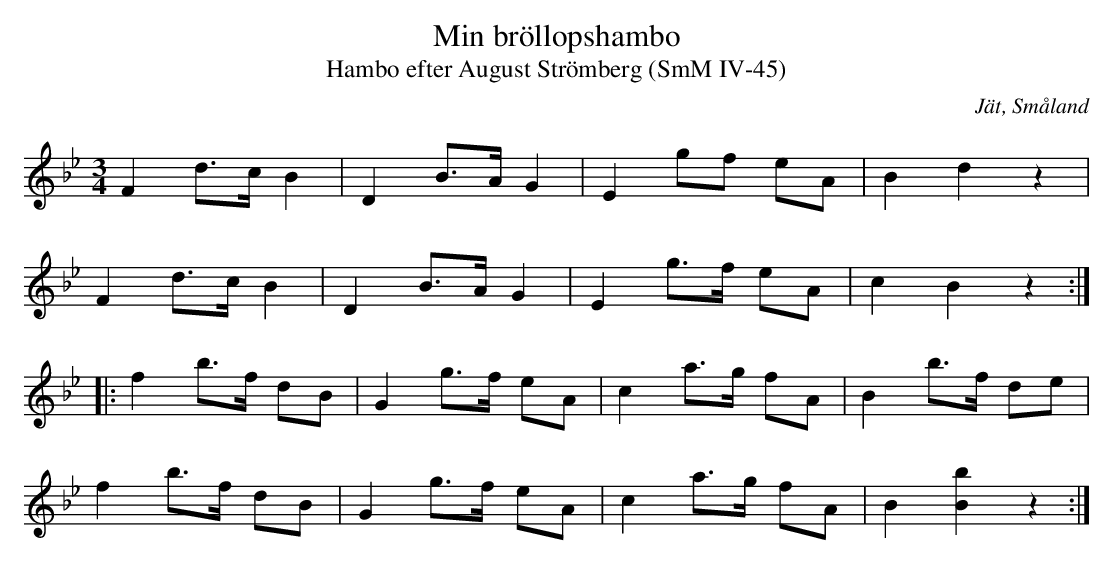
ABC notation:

X:1
T:Min bröllopshambo
T:Hambo efter August Strömberg (SmM IV-45)
O:Jät, Småland
M:3/4
L:1/8
K:Bb
F2 d>c B2|D2 B>A G2|E2 gf eA|B2 d2 z2|
F2 d>c B2|D2 B>A G2|E2 g>f eA|c2 B2 z2:|
|:f2 b>f dB|G2 g>f eA|c2 a>g fA|B2 b>f de|
f2 b>f dB|G2 g>f eA|c2 a>g fA|B2 [Bb]2 z2:|
